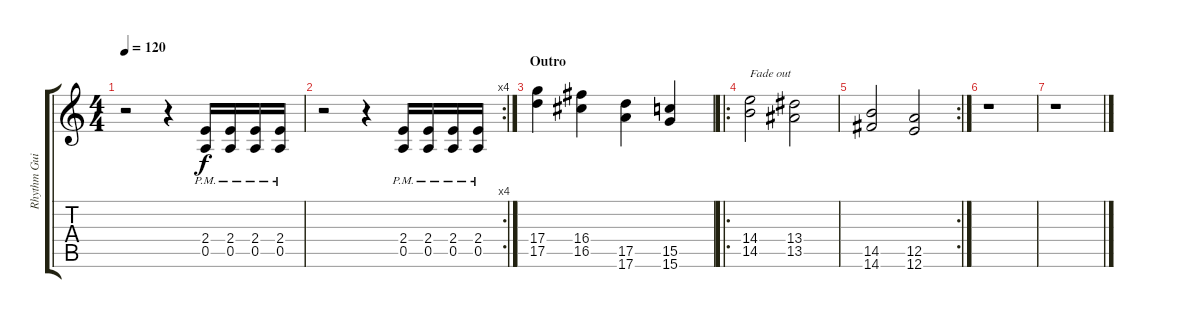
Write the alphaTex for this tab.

\track ("Rhythm Guitar" "Rhythm Gui") {instrument distortionguitar}
\staff {score tabs}
\tuning (E4 B3 G3 D3 A2 E2) {hide}
\ts (4 4)
\tempo 120
\clef g2
\ks c
r.2{dy f} r.4 (2.4{pm} 0.5{pm}).16 (2.4{pm} 0.5{pm}).16 (2.4{pm} 0.5{pm}).16 (2.4{pm} 0.5{pm}).16 |
\rc 4
r.2 r.4 (2.4{pm} 0.5{pm}).16 (2.4{pm} 0.5{pm}).16 (2.4{pm} 0.5{pm}).16 (2.4{pm} 0.5{pm}).16 |
\section ("" "Outro")
(17.4 17.5).4 (16.4 16.5).4 (17.5 17.6).4 (15.5 15.6).4 |
\ro
(14.4 14.5).2{txt "Fade out" volume 0} (13.4 13.5).2 |
\rc 2
(14.5 14.6).2 (12.5 12.6).2 |
r.1 |
r.1
